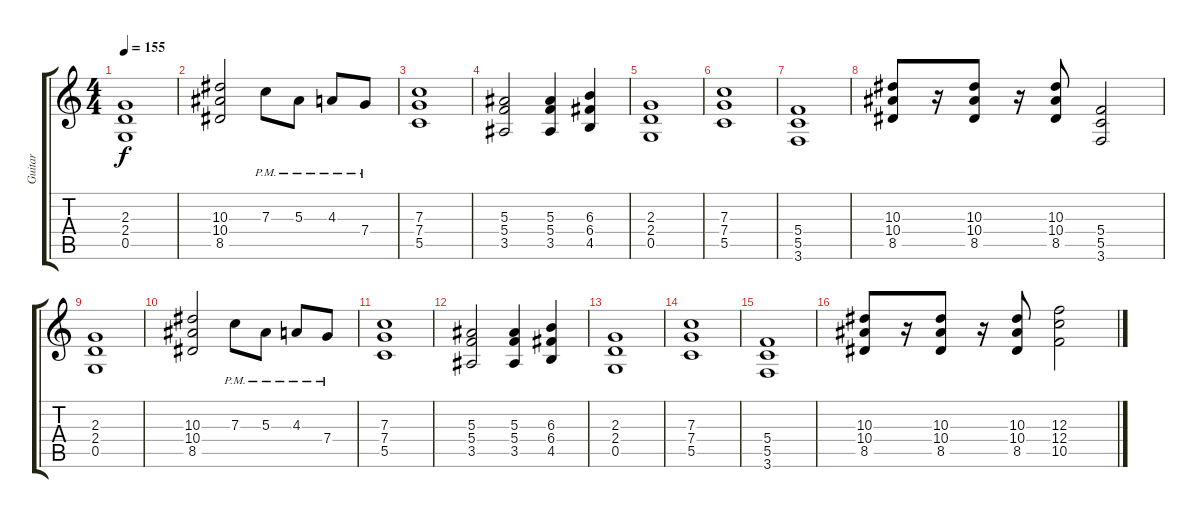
\track ("Guitar" "Guitar") {instrument distortionguitar}
\staff {score tabs}
\tuning (D4 A3 F3 C3 G2 D2) {hide}
\ts (4 4)
\tempo 155
\clef g2
\ks c
(2.3 2.4 0.5).1{dy f} |
(10.3 10.4 8.5).2 7.3{pm}.8 5.3{pm}.8 4.3{pm}.8 7.4{pm}.8 |
(7.3 7.4 5.5).1 |
(5.3 5.4 3.5).2 (5.3 5.4 3.5).4 (6.3 6.4 4.5).4 |
(2.3 2.4 0.5).1 |
(7.3 7.4 5.5).1 |
(5.4 5.5 3.6).1 |
(10.3 10.4 8.5).8 r.16 (10.3 10.4 8.5).8 r.16 (10.3 10.4 8.5).8 (5.4 5.5 3.6).2 |
(2.3 2.4 0.5).1 |
(10.3 10.4 8.5).2 7.3{pm}.8 5.3{pm}.8 4.3{pm}.8 7.4{pm}.8 |
(7.3 7.4 5.5).1 |
(5.3 5.4 3.5).2 (5.3 5.4 3.5).4 (6.3 6.4 4.5).4 |
(2.3 2.4 0.5).1 |
(7.3 7.4 5.5).1 |
(5.4 5.5 3.6).1 |
(10.3 10.4 8.5).8 r.16 (10.3 10.4 8.5).8 r.16 (10.3 10.4 8.5).8 (12.3 12.4 10.5).2
